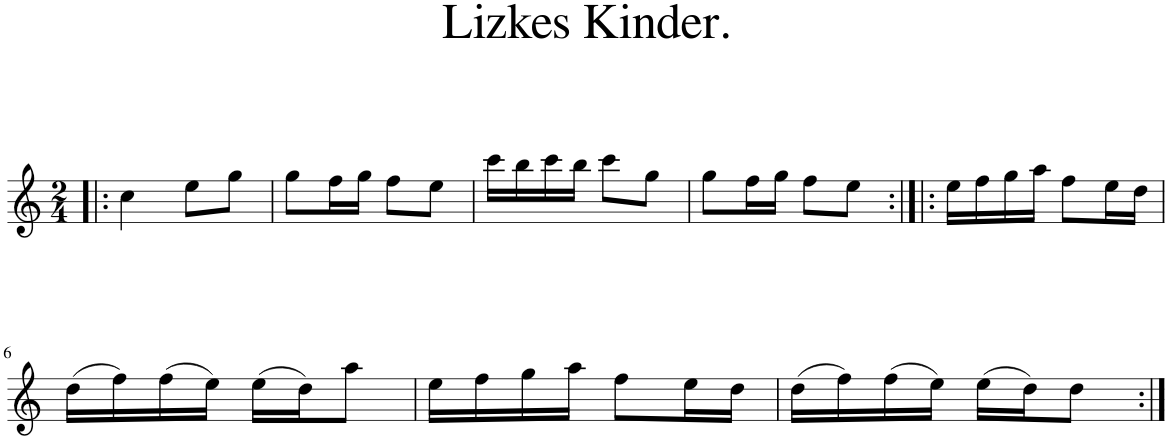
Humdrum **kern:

**kern
*part1
*staff1
*I"Piano
*I'Pno.
*clefG2
*k[]
*M2/4
=1!|:
4cc\
8ee\L
8gg\J
=2
8gg\L
16ff\L
16gg\JJ
8ff\L
8ee\J
=3
16ccc\LL
16bb\
16ccc\
16bb\JJ
8ccc\L
8gg\J
=4
8gg\L
16ff\L
16gg\JJ
8ff\L
8ee\J
=5:|!|:
16ee\LL
16ff\
16gg\
16aa\JJ
8ff\L
16ee\L
16dd\JJ
!!LO:LB:g=z
=6
(16dd\LL
16ff\)
(16ff\
16ee\JJ)
(16ee\LL
16dd\J)
8aa\J
=7
16ee\LL
16ff\
16gg\
16aa\JJ
8ff\L
16ee\L
16dd\JJ
=8
(16dd\LL
16ff\)
(16ff\
16ee\JJ)
(16ee\LL
16dd\J)
8dd\J
=:|!
*-
